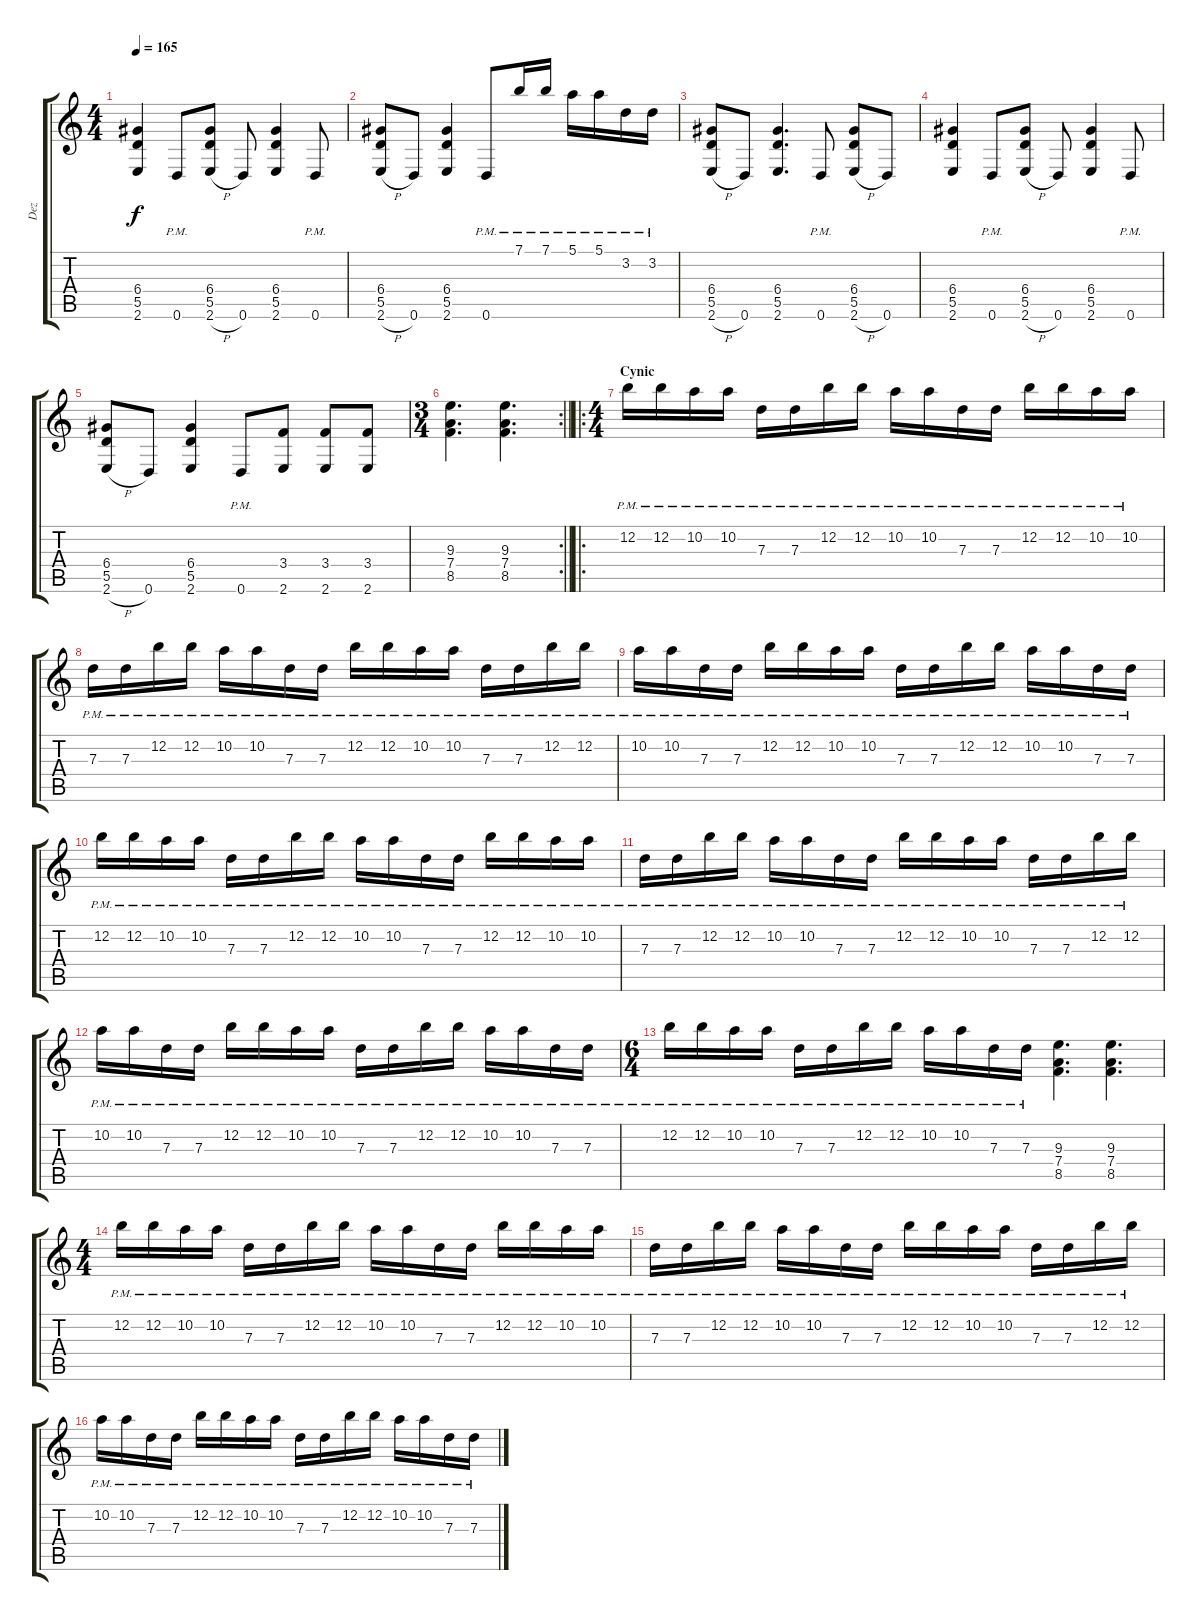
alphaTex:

\track ("Dez" "Dez") {instrument electricguitarjazz}
\staff {score tabs}
\tuning (E4 B3 G3 D3 A2 D2) {hide}
\ts (4 4)
\tempo 165
\clef g2
\ks c
(6.4 5.5 2.6).4{dy f} 0.6{pm}.8 (6.4 5.5 2.6{h}).8 0.6.8 (6.4 5.5 2.6).4 0.6{pm}.8 |
(6.4 5.5 2.6{h}).8 0.6.8 (6.4 5.5 2.6).4 0.6{pm}.8 7.1{pm}.16 7.1{pm}.16 5.1{pm}.16 5.1{pm}.16 3.2{pm}.16 3.2{pm}.16 |
(6.4 5.5 2.6{h}).8 0.6.8 (6.4 5.5 2.6).4{d} 0.6{pm}.8 (6.4 5.5 2.6{h}).8 0.6.8 |
(6.4 5.5 2.6).4 0.6{pm}.8 (6.4 5.5 2.6{h}).8 0.6.8 (6.4 5.5 2.6).4 0.6{pm}.8 |
(6.4 5.5 2.6{h}).8 0.6.8 (6.4 5.5 2.6).4 0.6{pm}.8 (3.4 2.6).8 (3.4 2.6).8 (3.4 2.6).8 |
\rc 2
\ts (3 4)
\barLineRight lightlight
(9.3 7.4 8.5).4{d} (9.3 7.4 8.5).4{d} |
\ro
\ts (4 4)
\section ("" "Cynic")
12.2{pm}.16 12.2{pm}.16 10.2{pm}.16 10.2{pm}.16 7.3{pm}.16 7.3{pm}.16 12.2{pm}.16 12.2{pm}.16 10.2{pm}.16 10.2{pm}.16 7.3{pm}.16 7.3{pm}.16 12.2{pm}.16 12.2{pm}.16 10.2{pm}.16 10.2{pm}.16 |
7.3{pm}.16 7.3{pm}.16 12.2{pm}.16 12.2{pm}.16 10.2{pm}.16 10.2{pm}.16 7.3{pm}.16 7.3{pm}.16 12.2{pm}.16 12.2{pm}.16 10.2{pm}.16 10.2{pm}.16 7.3{pm}.16 7.3{pm}.16 12.2{pm}.16 12.2{pm}.16 |
10.2{pm}.16 10.2{pm}.16 7.3{pm}.16 7.3{pm}.16 12.2{pm}.16 12.2{pm}.16 10.2{pm}.16 10.2{pm}.16 7.3{pm}.16 7.3{pm}.16 12.2{pm}.16 12.2{pm}.16 10.2{pm}.16 10.2{pm}.16 7.3{pm}.16 7.3{pm}.16 |
12.2{pm}.16 12.2{pm}.16 10.2{pm}.16 10.2{pm}.16 7.3{pm}.16 7.3{pm}.16 12.2{pm}.16 12.2{pm}.16 10.2{pm}.16 10.2{pm}.16 7.3{pm}.16 7.3{pm}.16 12.2{pm}.16 12.2{pm}.16 10.2{pm}.16 10.2{pm}.16 |
7.3{pm}.16 7.3{pm}.16 12.2{pm}.16 12.2{pm}.16 10.2{pm}.16 10.2{pm}.16 7.3{pm}.16 7.3{pm}.16 12.2{pm}.16 12.2{pm}.16 10.2{pm}.16 10.2{pm}.16 7.3{pm}.16 7.3{pm}.16 12.2{pm}.16 12.2{pm}.16 |
10.2{pm}.16 10.2{pm}.16 7.3{pm}.16 7.3{pm}.16 12.2{pm}.16 12.2{pm}.16 10.2{pm}.16 10.2{pm}.16 7.3{pm}.16 7.3{pm}.16 12.2{pm}.16 12.2{pm}.16 10.2{pm}.16 10.2{pm}.16 7.3{pm}.16 7.3{pm}.16 |
\ts (6 4)
12.2{pm}.16 12.2{pm}.16 10.2{pm}.16 10.2{pm}.16 7.3{pm}.16 7.3{pm}.16 12.2{pm}.16 12.2{pm}.16 10.2{pm}.16 10.2{pm}.16 7.3{pm}.16 7.3{pm}.16 (9.3 7.4 8.5).4{d} (9.3 7.4 8.5).4{d} |
\ts (4 4)
12.2{pm}.16 12.2{pm}.16 10.2{pm}.16 10.2{pm}.16 7.3{pm}.16 7.3{pm}.16 12.2{pm}.16 12.2{pm}.16 10.2{pm}.16 10.2{pm}.16 7.3{pm}.16 7.3{pm}.16 12.2{pm}.16 12.2{pm}.16 10.2{pm}.16 10.2{pm}.16 |
7.3{pm}.16 7.3{pm}.16 12.2{pm}.16 12.2{pm}.16 10.2{pm}.16 10.2{pm}.16 7.3{pm}.16 7.3{pm}.16 12.2{pm}.16 12.2{pm}.16 10.2{pm}.16 10.2{pm}.16 7.3{pm}.16 7.3{pm}.16 12.2{pm}.16 12.2{pm}.16 |
10.2{pm}.16 10.2{pm}.16 7.3{pm}.16 7.3{pm}.16 12.2{pm}.16 12.2{pm}.16 10.2{pm}.16 10.2{pm}.16 7.3{pm}.16 7.3{pm}.16 12.2{pm}.16 12.2{pm}.16 10.2{pm}.16 10.2{pm}.16 7.3{pm}.16 7.3{pm}.16
